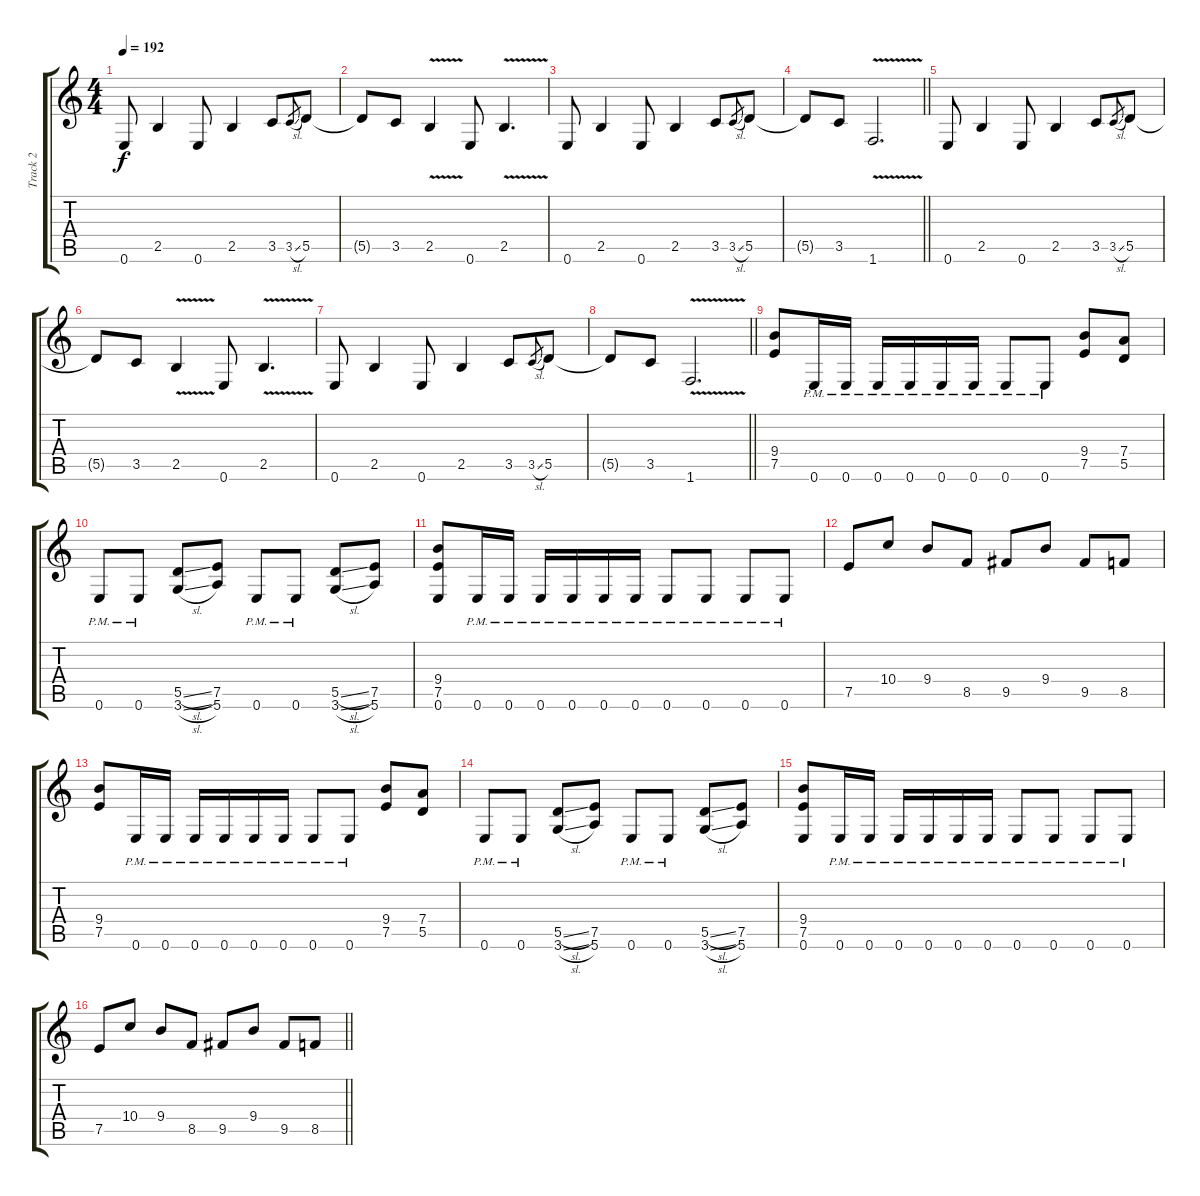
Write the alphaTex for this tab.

\track ("Track 2" "Track 2") {instrument distortionguitar}
\staff {score tabs}
\tuning (E4 B3 G3 D3 A2 E2) {hide}
\ts (4 4)
\tempo 192
\clef g2
\ks c
0.6.8{dy f} 2.5.4 0.6.8 2.5.4 3.5.8 3.5{sl}.8{gr} 5.5.8 |
5.5{t}.8 3.5.8 2.5{v}.4 0.6.8 2.5{v}.4{d} |
0.6.8 2.5.4 0.6.8 2.5.4 3.5.8 3.5{sl}.8{gr} 5.5.8 |
\barLineRight lightlight
5.5{t}.8 3.5.8 1.6{v}.2{d} |
0.6.8 2.5.4 0.6.8 2.5.4 3.5.8 3.5{sl}.8{gr} 5.5.8 |
5.5{t}.8 3.5.8 2.5{v}.4 0.6.8 2.5{v}.4{d} |
0.6.8 2.5.4 0.6.8 2.5.4 3.5.8 3.5{sl}.8{gr} 5.5.8 |
\barLineRight lightlight
5.5{t}.8 3.5.8 1.6{v}.2{d} |
(9.4 7.5).8 0.6{pm}.16 0.6{pm}.16 0.6{pm}.16 0.6{pm}.16 0.6{pm}.16 0.6{pm}.16 0.6{pm}.8 0.6{pm}.8 (9.4 7.5).8 (7.4 5.5).8 |
0.6{pm}.8 0.6{pm}.8 (5.5{sl} 3.6{sl}).8 (7.5 5.6).8 0.6{pm}.8 0.6{pm}.8 (5.5{sl} 3.6{sl}).8 (7.5 5.6).8 |
(9.4 7.5 0.6).8 0.6{pm}.16 0.6{pm}.16 0.6{pm}.16 0.6{pm}.16 0.6{pm}.16 0.6{pm}.16 0.6{pm}.8 0.6{pm}.8 0.6{pm}.8 0.6{pm}.8 |
7.5.8 10.4.8 9.4.8 8.5.8 9.5.8 9.4.8 9.5.8 8.5.8 |
(9.4 7.5).8 0.6{pm}.16 0.6{pm}.16 0.6{pm}.16 0.6{pm}.16 0.6{pm}.16 0.6{pm}.16 0.6{pm}.8 0.6{pm}.8 (9.4 7.5).8 (7.4 5.5).8 |
0.6{pm}.8 0.6{pm}.8 (5.5{sl} 3.6{sl}).8 (7.5 5.6).8 0.6{pm}.8 0.6{pm}.8 (5.5{sl} 3.6{sl}).8 (7.5 5.6).8 |
(9.4 7.5 0.6).8 0.6{pm}.16 0.6{pm}.16 0.6{pm}.16 0.6{pm}.16 0.6{pm}.16 0.6{pm}.16 0.6{pm}.8 0.6{pm}.8 0.6{pm}.8 0.6{pm}.8 |
\barLineRight lightlight
7.5.8 10.4.8 9.4.8 8.5.8 9.5.8 9.4.8 9.5.8 8.5.8
